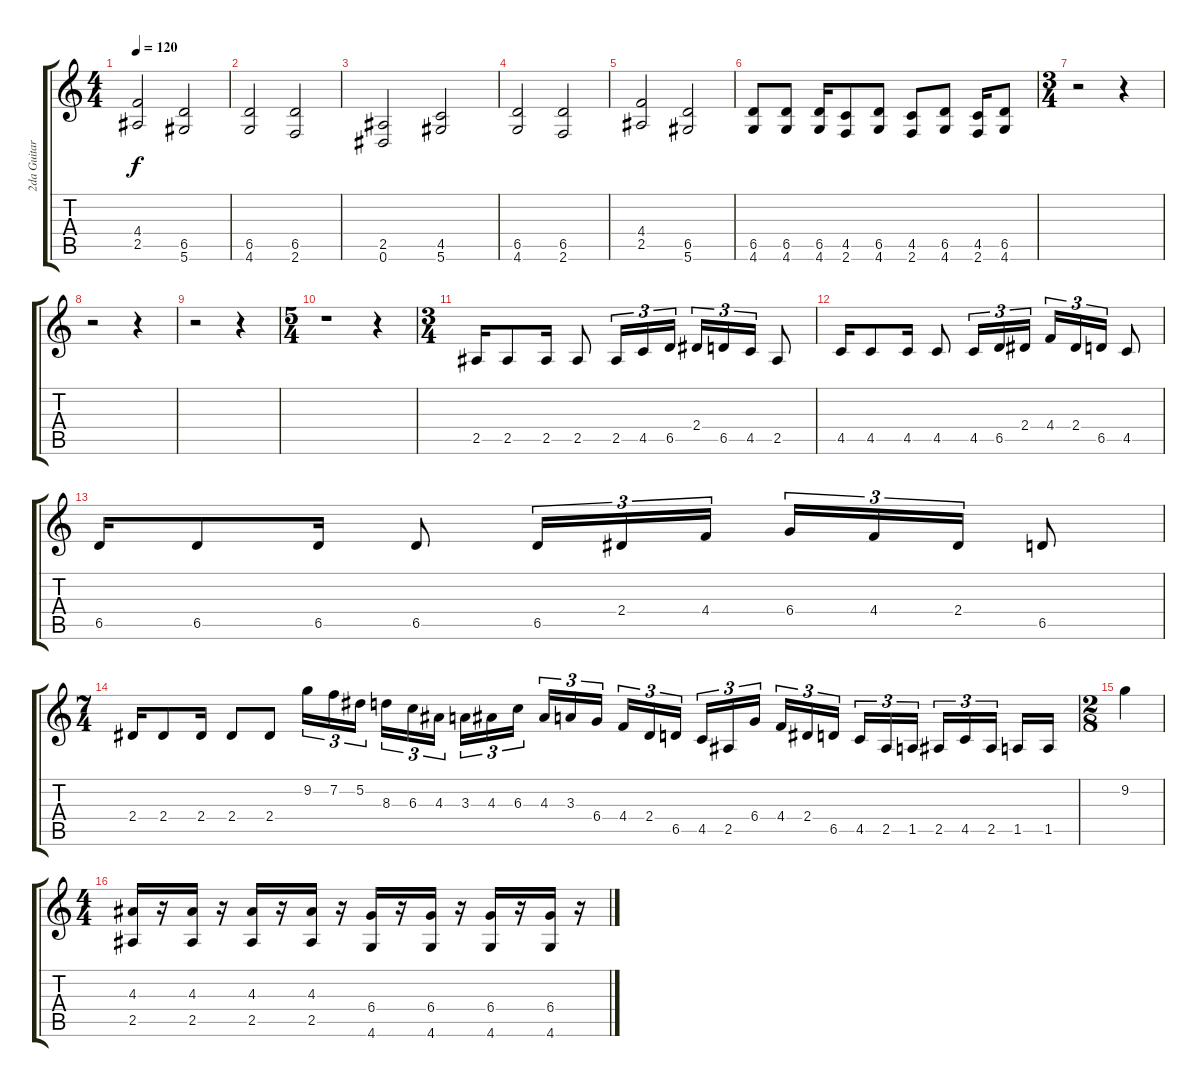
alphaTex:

\track ("2da Guitarra" "2da Guitar") {instrument overdrivenguitar}
\staff {score tabs}
\tuning (Eb4 Bb3 Gb3 Db3 Ab2 Eb2) {hide}
\ts (4 4)
\tempo 120
\clef g2
\ks c
(4.4 2.5).2{dy f} (6.5 5.6).2 |
(6.5 4.6).2 (6.5 2.6).2 |
(2.5 0.6).2 (4.5 5.6).2 |
(6.5 4.6).2 (6.5 2.6).2 |
(4.4 2.5).2 (6.5 5.6).2 |
(6.5 4.6).8 (6.5 4.6).8 (6.5 4.6).16 (4.5 2.6).8 (6.5 4.6).8 (4.5 2.6).8 (6.5 4.6).8 (4.5 2.6).16 (6.5 4.6).8 |
\ts (3 4)
r.2 r.4 |
r.2 r.4 |
r.2 r.4 |
\ts (5 4)
r.1 r.4 |
\ts (3 4)
2.5.16 2.5.8 2.5.16 2.5.8 2.5.16{tu (3 2)} 4.5.16{tu (3 2)} 6.5.16{tu (3 2)} 2.4.16{tu (3 2)} 6.5.16{tu (3 2)} 4.5.16{tu (3 2)} 2.5.8 |
4.5.16 4.5.8 4.5.16 4.5.8 4.5.16{tu (3 2)} 6.5.16{tu (3 2)} 2.4.16{tu (3 2)} 4.4.16{tu (3 2)} 2.4.16{tu (3 2)} 6.5.16{tu (3 2)} 4.5.8 |
6.5.16 6.5.8 6.5.16 6.5.8 6.5.16{tu (3 2)} 2.4.16{tu (3 2)} 4.4.16{tu (3 2)} 6.4.16{tu (3 2)} 4.4.16{tu (3 2)} 2.4.16{tu (3 2)} 6.5.8 |
\ts (7 4)
2.4.16 2.4.8 2.4.16 2.4.8 2.4.8 9.2.16{tu (3 2)} 7.2.16{tu (3 2)} 5.2.16{tu (3 2)} 8.3.16{tu (3 2)} 6.3.16{tu (3 2)} 4.3.16{tu (3 2)} 3.3.16{tu (3 2)} 4.3.16{tu (3 2)} 6.3.16{tu (3 2)} 4.3.16{tu (3 2)} 3.3.16{tu (3 2)} 6.4.16{tu (3 2)} 4.4.16{tu (3 2)} 2.4.16{tu (3 2)} 6.5.16{tu (3 2)} 4.5.16{tu (3 2)} 2.5.16{tu (3 2)} 6.4.16{tu (3 2)} 4.4.16{tu (3 2)} 2.4.16{tu (3 2)} 6.5.16{tu (3 2)} 4.5.16{tu (3 2)} 2.5.16{tu (3 2)} 1.5.16{tu (3 2)} 2.5.16{tu (3 2)} 4.5.16{tu (3 2)} 2.5.16{tu (3 2)} 1.5.16 1.5.16 |
\ts (2 8)
9.2.4 |
\ts (4 4)
(4.3 2.5).16 r.16 (4.3 2.5).16 r.16 (4.3 2.5).16 r.16 (4.3 2.5).16 r.16 (6.4 4.6).16 r.16 (6.4 4.6).16 r.16 (6.4 4.6).16 r.16 (6.4 4.6).16 r.16
